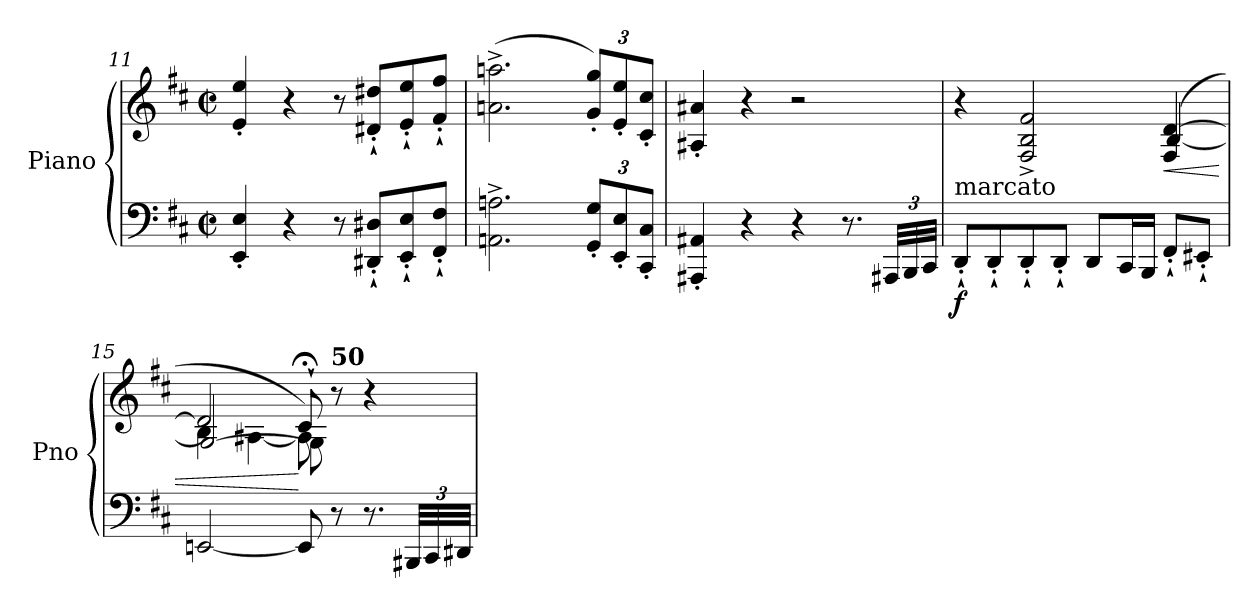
**kern	**kern	**dynam
*part1	*part1	*part1
*staff2	*staff1	*staff1/2
*I"Piano	*	*
*I'Pno	*	*
*clefF4	*clefG2	*
*k[f#c#]	*k[f#c#]	*
*M4/4	*M4/4	*
*met(c|)	*met(c|)	*
=11	=11	=11
4EE/' 4E/'	4e/' 4ee/'	.
4r	4r	.
8r	8r	.
8DD#X/'` 8D#X/'`L	8d#X/'` 8dd#X/'`L	.
8EE/'` 8E/'`	8e/'` 8ee/'`	.
8FF#/'` 8F#/'`J	8f#/'` 8ff#/'`J	.
=12	=12	=12
2.AAn\^ 2.An\^	(2.an\^ 2.aan\^	.
*Xbrackettup	*Xbrackettup	*
12GG/' 12G/'L	12g/' 12gg/'L)	.
12EE/' 12E/'	12e/' 12ee/'	.
12CC#/' 12C#/'J	12c#/' 12cc#/'J	.
!!LO:LB:g=z
=13	=13	=13
4AAA#X/' 4AA#X/'	4A#X/' 4a#X/'	.
4r	4r	.
4r	2r	.
8.r	.	.
48AAA#X/LLL	.	.
48BBB/	.	.
48CC#/JJJ	.	.
=14	=14	=14
*	*^	*
!	!LO:TX:b:t=marcato	!	!
!	!	!	!LO:DY:b=2
8DD'`/L	4r	2.ryy	f
8DD'`/	.	.	.
8DD'`/	2F#/^ 2B/^ 2f#/^	.	.
8DD'`/J	.	.	.
8DD/L	.	.	.
16CC#/L	.	.	.
16BBB/JJ	.	.	.
!	!	!	!LO:HP:b
8FF#'`/L	(4F#/ [4d/	[4B/	<
8EE#X'`/J	.	.	.
=15	=15	=15	=15
*	*	*^	*
[2EEn/	2d/]	4B\]	[2G/	.
.	.	[4A#X\	.	.
8EE/]	8c#;<`/)	8A#\]	8G\]	[
!	!LO:TX:a:B:t=50	!	!	!
8r	8r	4.ryy	4.ryy	.
8.r	4r	.	.	.
48BBB#X/LLL	.	.	.	.
48CC#/	.	.	.	.
48DD#X/JJJ	.	.	.	.
*	*v	*v	*v	*
=	=	=
*-	*-	*-
